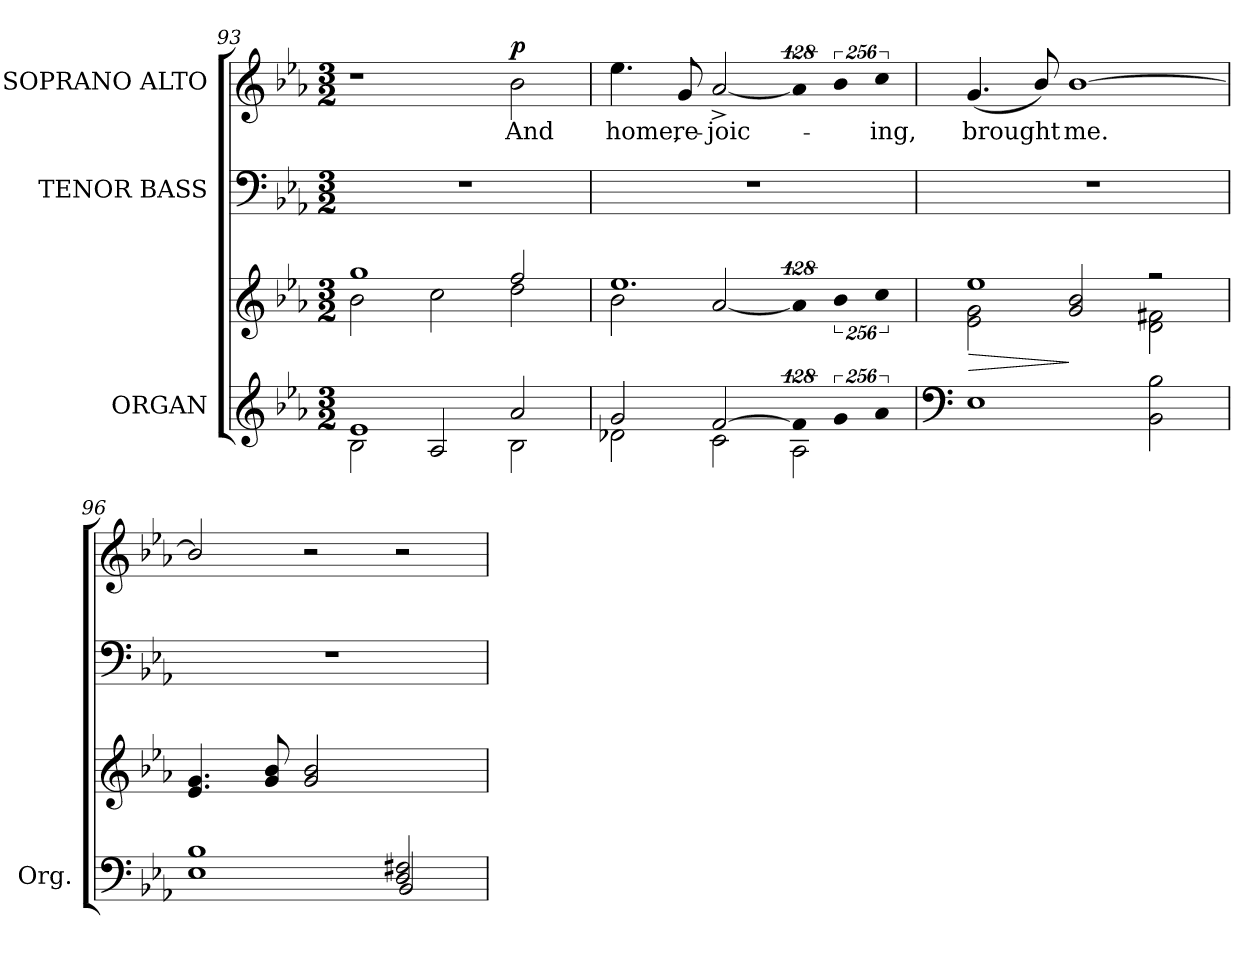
**kern	**kern	**dynam	**kern	**kern	**text	**dynam
*part3	*part3	*part3	*part2	*part1	*part1	*part1
*staff4	*staff3	*staff3/4	*staff2	*staff1	*staff1	*staff1
*I"ORGAN	*	*	*I"TENOR BASS	*I"SOPRANO ALTO	*	*
*I'Org.	*	*	*	*	*	*
*clefG2	*clefG2	*	*clefF4	*clefG2	*	*
*k[b-e-a-]	*k[b-e-a-]	*	*k[b-e-a-]	*k[b-e-a-]	*	*
*E-:	*E-:	*	*E-:	*E-:	*	*
*M3/2	*M3/2	*	*M3/2	*M3/2	*	*
=93	=93	=93	=93	=93	=93	=93
*^	*^	*	*	*	*	*
!	!	!	!	!	!LO:N:vis=1	!	!	!
1e-i	2B-i\	1ggi	2b-i\	.	1.r	1r	.	.
.	2A-i/	.	2cci\	.	.	.	.	.
!	!	!	!	!	!	!	!LO:LY:b:color=#000000	!
2a-i/	2B-i\	2ffi/	2ddi\	.	.	2b-i\	And	p
=94	=94	=94	=94	=94	=94	=94	=94	=94
!	!	!	!	!	!LO:N:vis=1	!	!	!
!	!	!	!	!	!	!	!LO:LY:b:color=#000000	!
2gi/	2d-Xi\	1.ee-i	2b-i\	.	1.r	4.ee-i\	home,	.
!	!	!	!	!	!	!	!LO:LY:b:color=#000000	!
.	.	.	.	.	.	8gi/	re-	.
!	!	!	!	!	!	!	!LO:LY:b:color=#000000	!
[2fi/	2ci\	.	[2a-i/	.	.	[2a-^i/	-joic-	.
!LO:N:vis=4	!	!	!LO:N:vis=4	!	!	!LO:N:vis=4	!	!
512%85fi/]	2A-i\	.	512%85a-i/]	.	.	512%85a-i/]	.	.
!LO:N:vis=4	!	!	!LO:N:vis=4	!	!	!LO:N:vis=4	!	!
1024%171gi/	.	.	1024%171b-i\	.	.	1024%171b-i\	.	.
!LO:N:vis=4	!	!	!LO:N:vis=4	!	!	!LO:N:vis=4	!	!
!	!	!	!	!	!	!	!LO:LY:b:color=#000000	!
1024%171a-i/	.	.	1024%171cci\	.	.	1024%171cci\	-ing,	.
*v	*v	*	*	*	*	*	*	*
!!LO:LB:g=z
=95	=95	=95	=95	=95	=95	=95	=95
*clefF4	*	*	*	*	*	*	*
!	!	!	!LO:HP:b	!LO:N:vis=1	!	!	!
!	!	!	!	!	!	!LO:LY:b:color=#000000	!
1E-i	1ee-i	2e-i\ 2gi	>	1.r	(4.gi/	brought	.
.	.	.	.	.	8b-i/)	.	.
!	!	!	!	!	!	!LO:LY:b:color=#000000	!
.	.	2gi/ 2b-i	]	.	[1b-i	me.	.
2BB-i\ 2B-i	2r	2di\ 2f#Xi	.	.	.	.	.
=96	=96	=96	=96	=96	=96	=96	=96
*^	*	*	*	*	*	*	*
!	!	!	!	!	!LO:N:vis=1	!	!	!
*	*	*v	*v	*	*	*	*	*
1ryy	1E-i 1B-i	4.e-i/ 4.gi	.	1.r	2b-i/]	.	.
.	.	8gi/ 8b-i	.	.	.	.	.
.	.	2gi/ 2b-i	.	.	2r	.	.
2Di/ 2F#Xi	2BB-i/	2ryy	.	.	2r	.	.
*v	*v	*	*	*	*	*	*
=	=	=	=	=	=	=
*-	*-	*-	*-	*-	*-	*-
